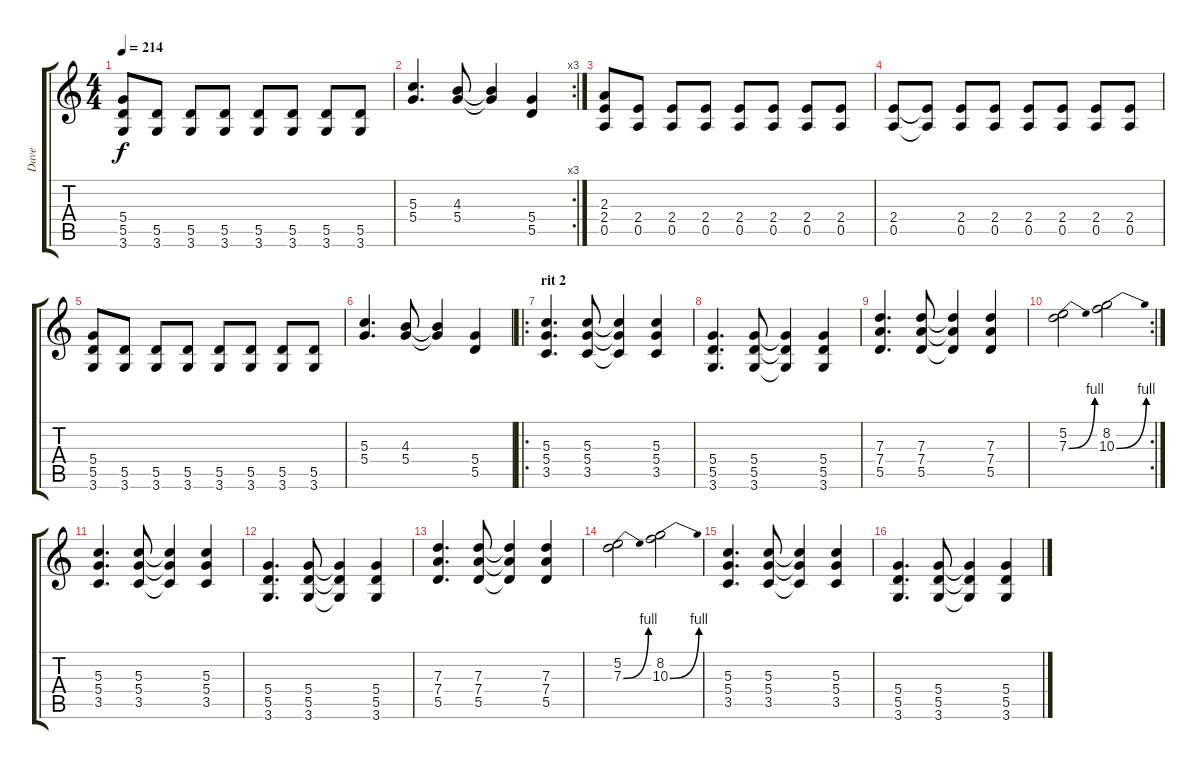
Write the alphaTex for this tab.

\track ("Dave" "Dave") {instrument distortionguitar}
\staff {score tabs}
\tuning (E4 B3 G3 D3 A2 E2) {hide}
\ts (4 4)
\tempo 214
\clef g2
\ks c
(5.4 5.5 3.6).8{dy f} (5.5 3.6).8 (5.5 3.6).8 (5.5 3.6).8 (5.5 3.6).8 (5.5 3.6).8 (5.5 3.6).8 (5.5 3.6).8 |
\rc 3
(5.3 5.4).4{d} (4.3 5.4).8 (4.3{t} 5.4{t}).4 (5.4 5.5).4 |
(2.3 2.4 0.5).8 (2.4 0.5).8 (2.4 0.5).8 (2.4 0.5).8 (2.4 0.5).8 (2.4 0.5).8 (2.4 0.5).8 (2.4 0.5).8 |
(2.4 0.5).8 (2.4{t} 0.5{t}).8 (2.4 0.5).8 (2.4 0.5).8 (2.4 0.5).8 (2.4 0.5).8 (2.4 0.5).8 (2.4 0.5).8 |
(5.4 5.5 3.6).8 (5.5 3.6).8 (5.5 3.6).8 (5.5 3.6).8 (5.5 3.6).8 (5.5 3.6).8 (5.5 3.6).8 (5.5 3.6).8 |
(5.3 5.4).4{d} (4.3 5.4).8 (4.3{t} 5.4{t}).4 (5.4 5.5).4 |
\ro
\section ("" "rit 2")
(5.3 5.4 3.5).4{d} (5.3 5.4 3.5).8 (5.3{t} 5.4{t} 3.5{t}).4 (5.3 5.4 3.5).4 |
(5.4 5.5 3.6).4{d} (5.4 5.5 3.6).8 (5.4{t} 5.5{t} 3.6{t}).4 (5.4 5.5 3.6).4 |
(7.3 7.4 5.5).4{d} (7.3 7.4 5.5).8 (7.3{t} 7.4{t} 5.5{t}).4 (7.3 7.4 5.5).4 |
\rc 2
(5.2 7.3{be (bend 0 0 60 4)}).2 (8.2 10.3{be (bend 0 0 60 4)}).2 |
(5.3 5.4 3.5).4{d} (5.3 5.4 3.5).8 (5.3{t} 5.4{t} 3.5{t}).4 (5.3 5.4 3.5).4 |
(5.4 5.5 3.6).4{d} (5.4 5.5 3.6).8 (5.4{t} 5.5{t} 3.6{t}).4 (5.4 5.5 3.6).4 |
(7.3 7.4 5.5).4{d} (7.3 7.4 5.5).8 (7.3{t} 7.4{t} 5.5{t}).4 (7.3 7.4 5.5).4 |
(5.2 7.3{be (bend 0 0 60 4)}).2 (8.2 10.3{be (bend 0 0 60 4)}).2 |
(5.3 5.4 3.5).4{d} (5.3 5.4 3.5).8 (5.3{t} 5.4{t} 3.5{t}).4 (5.3 5.4 3.5).4 |
(5.4 5.5 3.6).4{d} (5.4 5.5 3.6).8 (5.4{t} 5.5{t} 3.6{t}).4 (5.4 5.5 3.6).4
